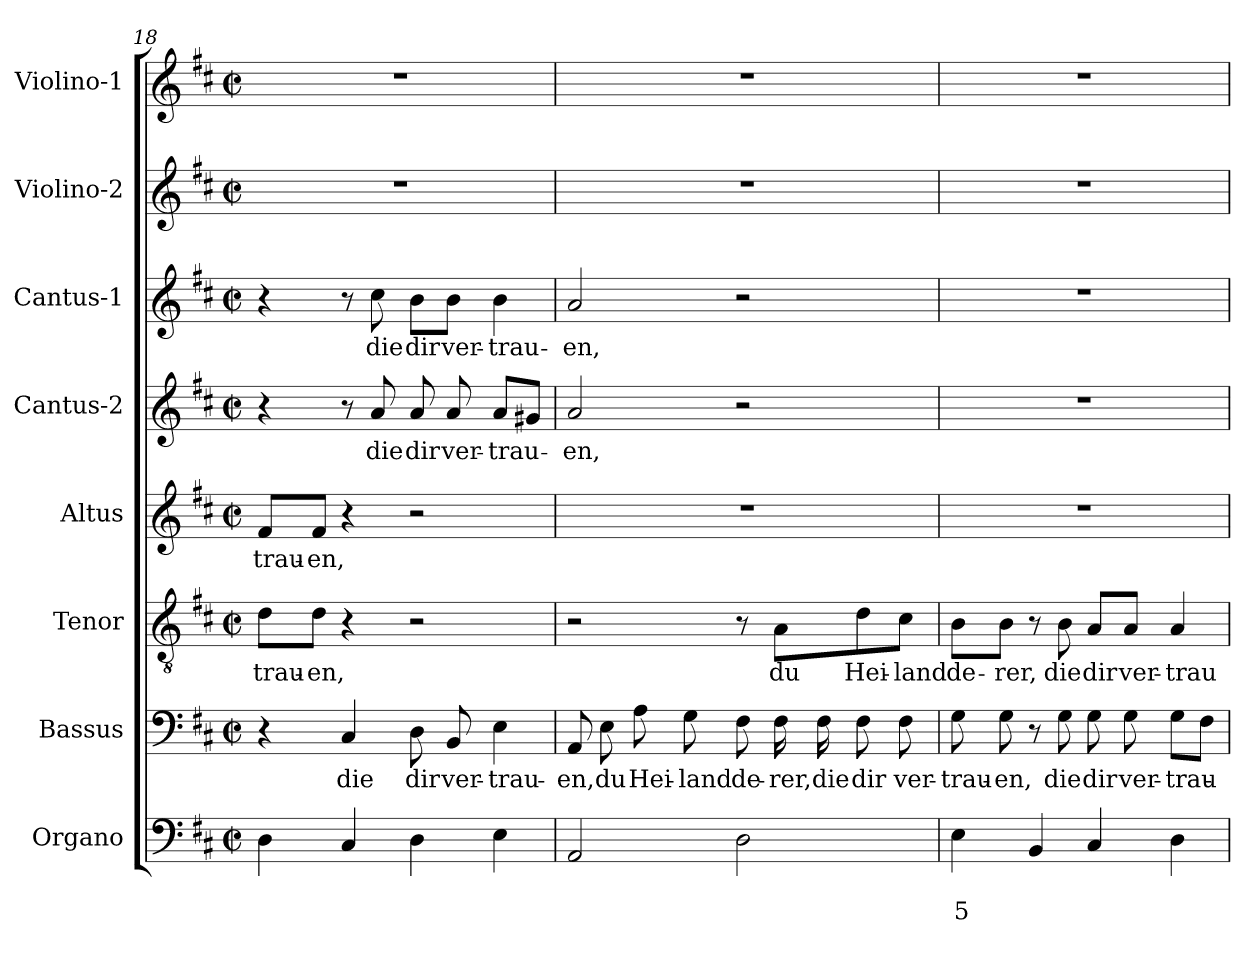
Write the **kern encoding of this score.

**kern	**text	**text	**kern	**text	**kern	**text	**kern	**text	**kern	**text	**kern	**text	**kern	**kern
*part8	*part8	*part8	*part7	*part7	*part6	*part6	*part5	*part5	*part4	*part4	*part3	*part3	*part2	*part1
*staff8	*staff8	*staff8	*staff7	*staff7	*staff6	*staff6	*staff5	*staff5	*staff4	*staff4	*staff3	*staff3	*staff2	*staff1
*I"Organo	*	*	*I"Bassus	*	*I"Tenor	*	*I"Altus	*	*I"Cantus-2	*	*I"Cantus-1	*	*I"Violino-2	*I"Violino-1
*I'Og	*	*	*I'B	*	*I'T	*	*I'A	*	*I'C2	*	*I'C1	*	*I'V2	*I'V1
*clefF4	*	*	*clefF4	*	*clefGv2	*	*clefG2	*	*clefG2	*	*clefG2	*	*clefG2	*clefG2
*k[f#c#]	*	*	*k[f#c#]	*	*k[f#c#]	*	*k[f#c#]	*	*k[f#c#]	*	*k[f#c#]	*	*k[f#c#]	*k[f#c#]
*D:	*	*	*D:	*	*D:	*	*D:	*	*D:	*	*D:	*	*D:	*D:
*M2/2	*	*	*M2/2	*	*M2/2	*	*M2/2	*	*M2/2	*	*M2/2	*	*M2/2	*M2/2
*met(c|)	*	*	*met(c|)	*	*met(c|)	*	*met(c|)	*	*met(c|)	*	*met(c|)	*	*met(c|)	*met(c|)
=18	=18	=18	=18	=18	=18	=18	=18	=18	=18	=18	=18	=18	=18	=18
!	!	!	!	!	!	!LO:LY:b	!	!	!	!	!	!	!	!
!	!	!	!	!	!	!	!	!LO:LY:b	!	!	!	!	!	!
4D\	.	.	4r	.	8d\L	-trau-	8f#/L	-trau-	4r	.	4r	.	1r	1r
!	!	!	!	!	!	!LO:LY:b	!	!	!	!	!	!	!	!
!	!	!	!	!	!	!	!	!LO:LY:b	!	!	!	!	!	!
.	.	.	.	.	8d\J	-en,	8f#/J	-en,	.	.	.	.	.	.
!	!	!	!	!LO:LY:b	!	!	!	!	!	!	!	!	!	!
4C#/	.	.	4C#/	die	4r	.	4r	.	8r	.	8r	.	.	.
!	!	!	!	!	!	!	!	!	!	!LO:LY:b	!	!	!	!
!	!	!	!	!	!	!	!	!	!	!	!	!LO:LY:b	!	!
.	.	.	.	.	.	.	.	.	8a/	die	8cc#\	die	.	.
!	!	!	!	!LO:LY:b	!	!	!	!	!	!	!	!	!	!
!	!	!	!	!	!	!	!	!	!	!LO:LY:b	!	!	!	!
!	!	!	!	!	!	!	!	!	!	!	!	!LO:LY:b	!	!
4D\	.	.	8D\	dir	2r	.	2r	.	8a/	dir	8b\L	dir	.	.
!	!	!	!	!LO:LY:b	!	!	!	!	!	!	!	!	!	!
!	!	!	!	!	!	!	!	!	!	!LO:LY:b	!	!	!	!
!	!	!	!	!	!	!	!	!	!	!	!	!LO:LY:b	!	!
.	.	.	8BB/	ver-	.	.	.	.	8a/	ver-	8b\J	ver-	.	.
!	!	!	!	!LO:LY:b	!	!	!	!	!	!	!	!	!	!
!	!	!	!	!	!	!	!	!	!	!LO:LY:b	!	!	!	!
!	!	!	!	!	!	!	!	!	!	!	!	!LO:LY:b	!	!
4E\	.	.	4E\	-trau-	.	.	.	.	8a/L	-trau-	4b\	-trau-	.	.
.	.	.	.	.	.	.	.	.	8g#X/J	.	.	.	.	.
=19	=19	=19	=19	=19	=19	=19	=19	=19	=19	=19	=19	=19	=19	=19
!	!	!	!	!LO:LY:b	!	!	!	!	!	!	!	!	!	!
!	!	!	!	!	!	!	!	!	!	!LO:LY:b	!	!	!	!
!	!	!	!	!	!	!	!	!	!	!	!	!LO:LY:b	!	!
2AA/	.	.	8AA/	-en,	2r	.	1r	.	2a/	-en,	2a/	-en,	1r	1r
!	!	!	!	!LO:LY:b	!	!	!	!	!	!	!	!	!	!
.	.	.	8E\	du	.	.	.	.	.	.	.	.	.	.
!	!	!	!	!LO:LY:b	!	!	!	!	!	!	!	!	!	!
.	.	.	8A\	Hei-	.	.	.	.	.	.	.	.	.	.
!	!	!	!	!LO:LY:b	!	!	!	!	!	!	!	!	!	!
.	.	.	8G\	-land	.	.	.	.	.	.	.	.	.	.
!	!	!	!	!LO:LY:b	!	!	!	!	!	!	!	!	!	!
2D\	.	.	8F#\	de-	8r	.	.	.	2r	.	2r	.	.	.
!	!	!	!	!LO:LY:b	!	!	!	!	!	!	!	!	!	!
!	!	!	!	!	!	!LO:LY:b	!	!	!	!	!	!	!	!
.	.	.	16F#\	-rer,	8A\L	du	.	.	.	.	.	.	.	.
!	!	!	!	!LO:LY:b	!	!	!	!	!	!	!	!	!	!
.	.	.	16F#\	die	.	.	.	.	.	.	.	.	.	.
!	!	!	!	!LO:LY:b	!	!	!	!	!	!	!	!	!	!
!	!	!	!	!	!	!LO:LY:b	!	!	!	!	!	!	!	!
.	.	.	8F#\	dir	8d\	Hei-	.	.	.	.	.	.	.	.
!	!	!	!	!LO:LY:b	!	!	!	!	!	!	!	!	!	!
!	!	!	!	!	!	!LO:LY:b	!	!	!	!	!	!	!	!
.	.	.	8F#\	ver-	8c#\J	-land	.	.	.	.	.	.	.	.
=20	=20	=20	=20	=20	=20	=20	=20	=20	=20	=20	=20	=20	=20	=20
!	!	!LO:LY:b	!	!	!	!	!	!	!	!	!	!	!	!
!	!	!	!	!LO:LY:b	!	!	!	!	!	!	!	!	!	!
!	!	!	!	!	!	!LO:LY:b	!	!	!	!	!	!	!	!
4E\	.	5	8G\	-trau-	8B\L	de-	1r	.	1r	.	1r	.	1r	1r
!	!	!	!	!LO:LY:b	!	!	!	!	!	!	!	!	!	!
!	!	!	!	!	!	!LO:LY:b	!	!	!	!	!	!	!	!
.	.	.	8G\	-en,	8B\J	-rer,	.	.	.	.	.	.	.	.
4BB/	.	.	8r	.	8r	.	.	.	.	.	.	.	.	.
!	!	!	!	!LO:LY:b	!	!	!	!	!	!	!	!	!	!
!	!	!	!	!	!	!LO:LY:b	!	!	!	!	!	!	!	!
.	.	.	8G\	die	8B\	die	.	.	.	.	.	.	.	.
!	!	!	!	!LO:LY:b	!	!	!	!	!	!	!	!	!	!
!	!	!	!	!	!	!LO:LY:b	!	!	!	!	!	!	!	!
4C#/	.	.	8G\	dir	8A/L	dir	.	.	.	.	.	.	.	.
!	!	!	!	!LO:LY:b	!	!	!	!	!	!	!	!	!	!
!	!	!	!	!	!	!LO:LY:b	!	!	!	!	!	!	!	!
.	.	.	8G\	ver-	8A/J	ver-	.	.	.	.	.	.	.	.
!	!	!	!	!LO:LY:b	!	!	!	!	!	!	!	!	!	!
!	!	!	!	!	!	!LO:LY:b	!	!	!	!	!	!	!	!
4D\	.	.	8G\L	-trau-	4A/	-trau-	.	.	.	.	.	.	.	.
.	.	.	8F#\J	.	.	.	.	.	.	.	.	.	.	.
=	=	=	=	=	=	=	=	=	=	=	=	=	=	=
*-	*-	*-	*-	*-	*-	*-	*-	*-	*-	*-	*-	*-	*-	*-
